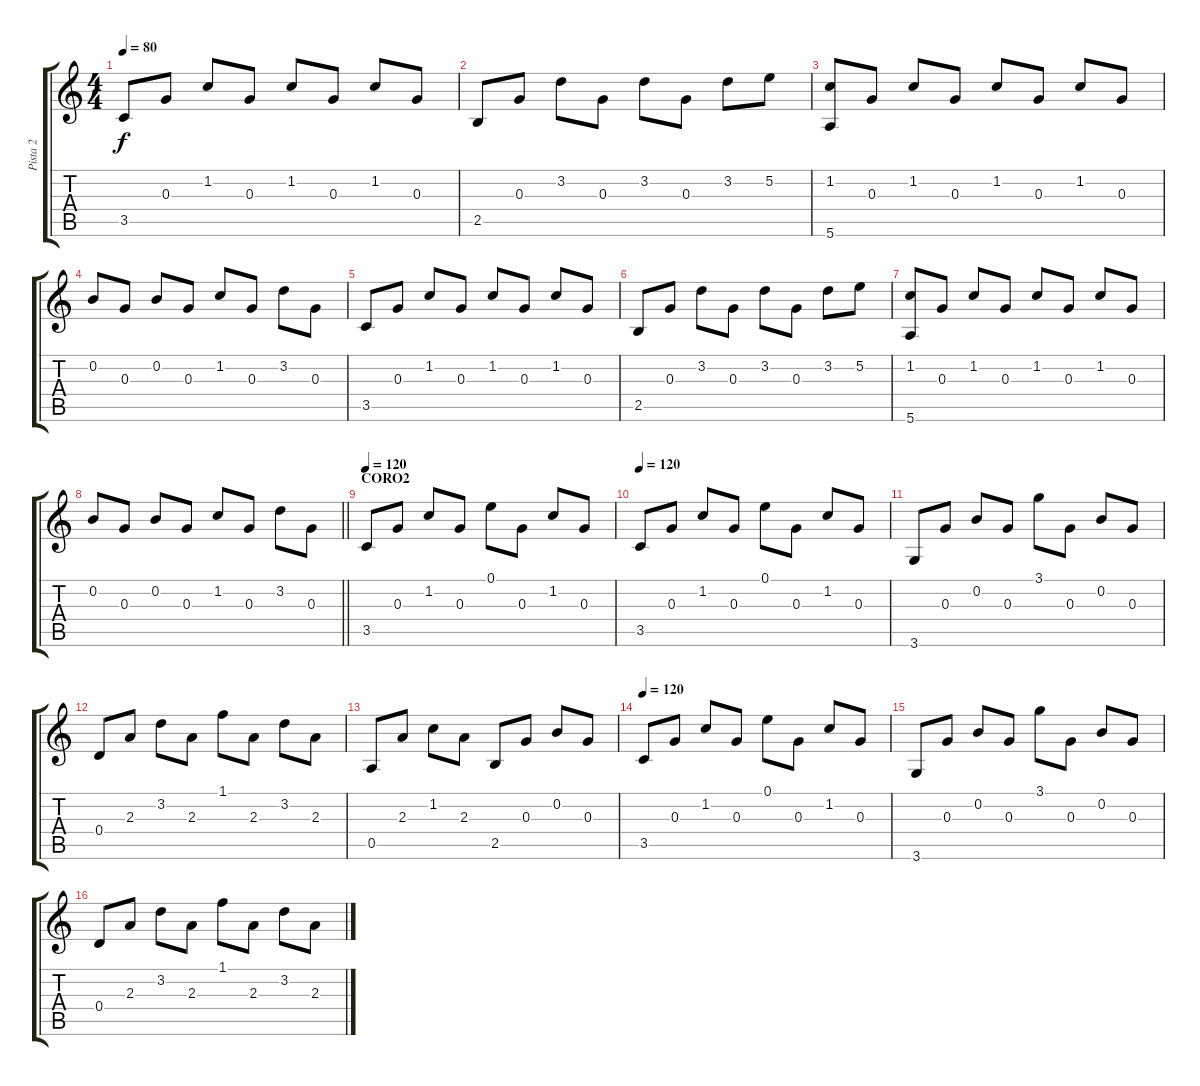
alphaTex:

\track ("Pista 2" "Pista 2") {instrument acousticguitarsteel}
\staff {score tabs}
\tuning (E4 B3 G3 D3 A2 E2) {hide}
\ts (4 4)
\tempo 80
\clef g2
\ks c
3.5.8{dy f} 0.3.8 1.2.8 0.3.8 1.2.8 0.3.8 1.2.8 0.3.8 |
2.5.8 0.3.8 3.2.8 0.3.8 3.2.8 0.3.8 3.2.8 5.2.8 |
(1.2 5.6).8 0.3.8 1.2.8 0.3.8 1.2.8 0.3.8 1.2.8 0.3.8 |
0.2.8 0.3.8 0.2.8 0.3.8 1.2.8 0.3.8 3.2.8 0.3.8 |
3.5.8 0.3.8 1.2.8 0.3.8 1.2.8 0.3.8 1.2.8 0.3.8 |
2.5.8 0.3.8 3.2.8 0.3.8 3.2.8 0.3.8 3.2.8 5.2.8 |
(1.2 5.6).8 0.3.8 1.2.8 0.3.8 1.2.8 0.3.8 1.2.8 0.3.8 |
\barLineRight lightlight
0.2.8 0.3.8 0.2.8 0.3.8 1.2.8 0.3.8 3.2.8 0.3.8 |
\section ("" "CORO2")
\tempo 120
3.5.8 0.3.8 1.2.8 0.3.8 0.1.8 0.3.8 1.2.8 0.3.8 |
\tempo 120
3.5.8 0.3.8 1.2.8 0.3.8 0.1.8 0.3.8 1.2.8 0.3.8 |
3.6.8 0.3.8 0.2.8 0.3.8 3.1.8 0.3.8 0.2.8 0.3.8 |
0.4.8 2.3.8 3.2.8 2.3.8 1.1.8 2.3.8 3.2.8 2.3.8 |
0.5.8 2.3.8 1.2.8 2.3.8 2.5.8 0.3.8 0.2.8 0.3.8 |
\tempo 120
3.5.8 0.3.8 1.2.8 0.3.8 0.1.8 0.3.8 1.2.8 0.3.8 |
3.6.8 0.3.8 0.2.8 0.3.8 3.1.8 0.3.8 0.2.8 0.3.8 |
0.4.8 2.3.8 3.2.8 2.3.8 1.1.8 2.3.8 3.2.8 2.3.8
